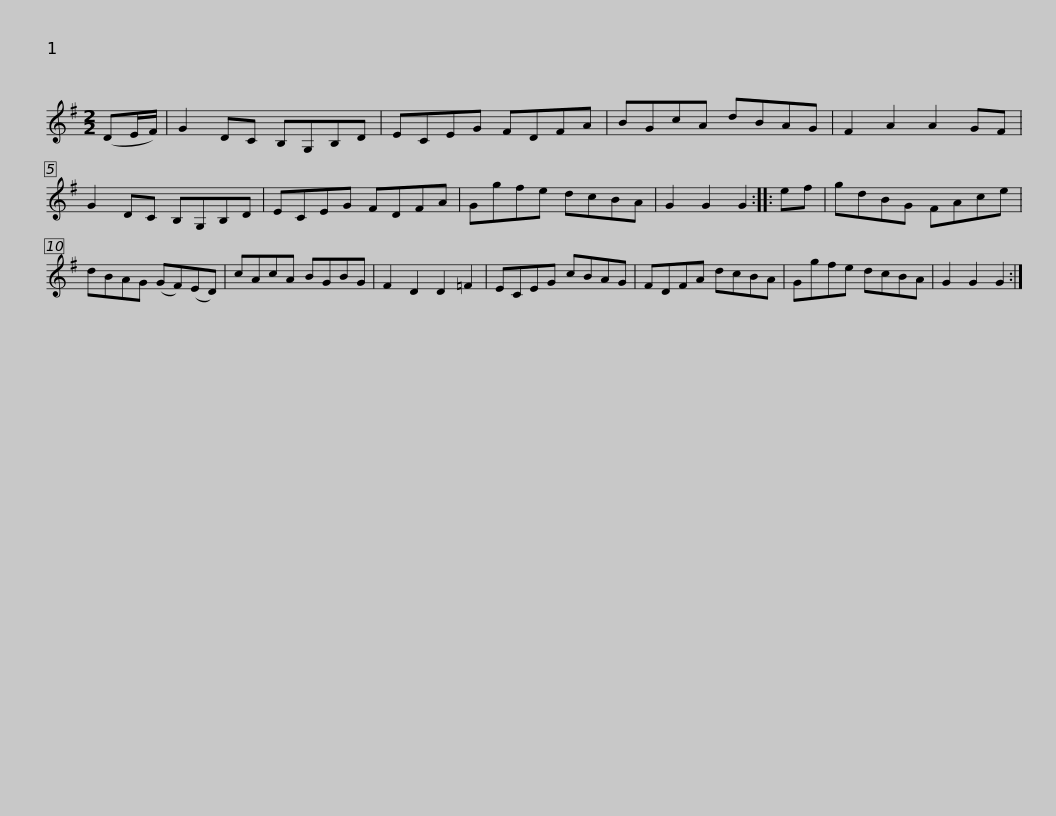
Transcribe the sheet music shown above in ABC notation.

X:1
L:1/8
M:2/2
I:linebreak $
K:G
V:1 treble
V:1
 (DE/F/) | G2 DC B,G,B,D | ECEG FDFA | BGcA dBAG | F2 A2 A2 GF | %5
 G2 DC B,G,B,D |$ ECEG FDFA | Ggfe dcBA | G2 G2 G2 :: ef | %10
 gdBG FAce | dBAG (GF)(ED) |$ cAcA BGBG | F2 D2 D2 =F2 | ECEG cBAG | %15
 FDFA dcBA | Ggfe dcBA | G2 G2 G2 :| %18
